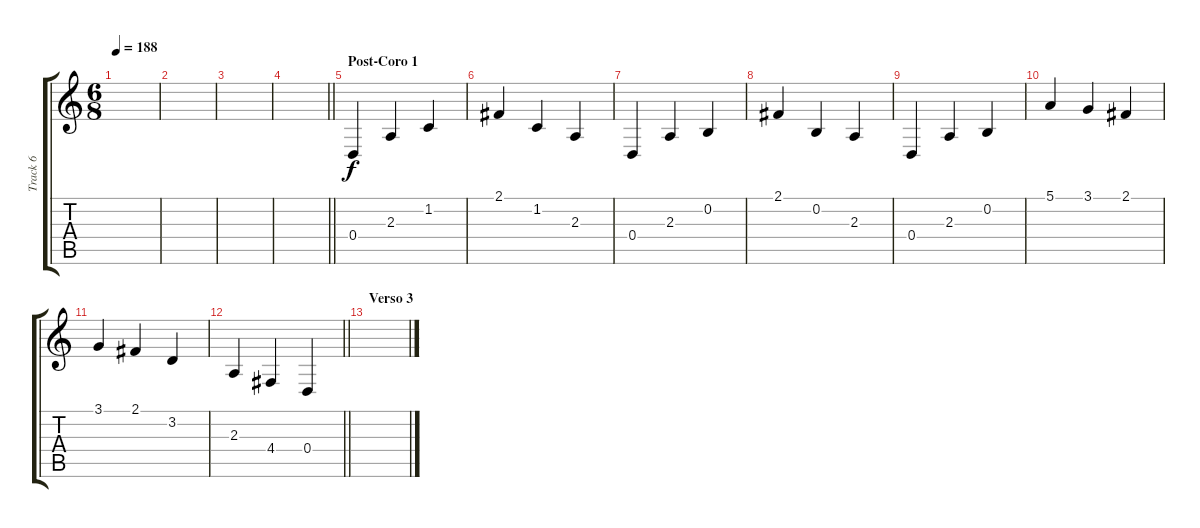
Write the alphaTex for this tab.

\track ("Track 6" "Track 6") {instrument sitar}
\staff {score tabs}
\tuning (E4 B3 G3 D3 A2 E2) {hide}
\ts (6 8)
\tempo 188
\clef g2
\ks c
|
|
|
\barLineRight lightlight
|
\section ("" "Post-Coro 1")
0.4.4 2.3.4 1.2.4 |
2.1.4 1.2.4 2.3.4 |
0.4.4 2.3.4 0.2.4 |
2.1.4 0.2.4 2.3.4 |
0.4.4 2.3.4 0.2.4 |
5.1.4 3.1.4 2.1.4 |
3.1.4 2.1.4 3.2.4 |
\barLineRight lightlight
2.3.4 4.4.4 0.4.4 |
\section ("" "Verso 3")
